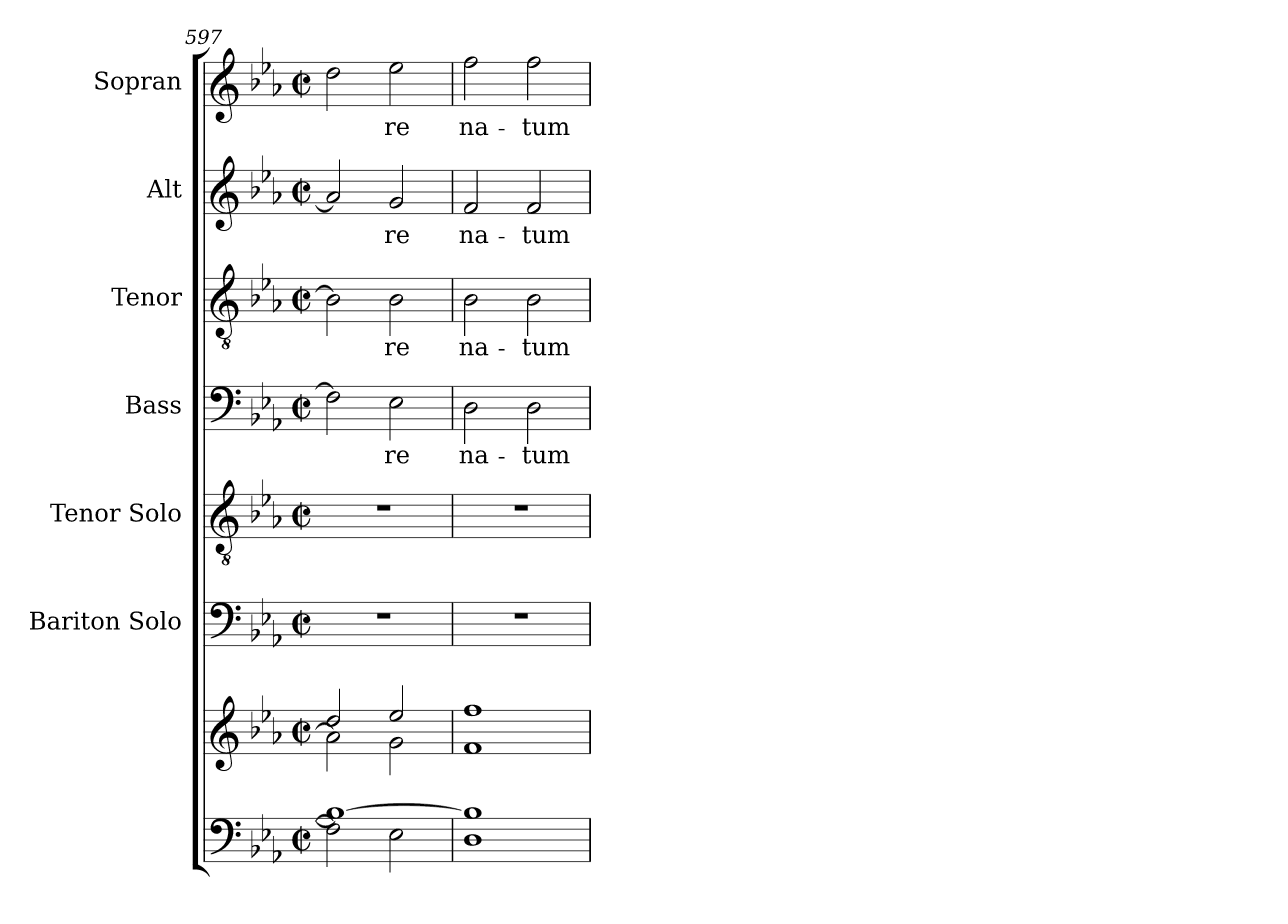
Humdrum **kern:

**kern	**kern	**kern	**kern	**kern	**text	**kern	**text	**kern	**text	**kern	**text
*part7	*part7	*part6	*part5	*part4	*part4	*part3	*part3	*part2	*part2	*part1	*part1
*staff8	*staff7	*staff6	*staff5	*staff4	*staff4	*staff3	*staff3	*staff2	*staff2	*staff1	*staff1
*	*	*I"Bariton Solo	*I"Tenor Solo	*I"Bass	*	*I"Tenor	*	*I"Alt	*	*I"Sopran	*
*	*	*	*	*I'B.	*	*I'T.	*	*I'A.	*	*I'S.	*
*clefF4	*clefG2	*clefF4	*clefGv2	*clefF4	*	*clefGv2	*	*clefG2	*	*clefG2	*
*k[b-e-a-]	*k[b-e-a-]	*k[b-e-a-]	*k[b-e-a-]	*k[b-e-a-]	*	*k[b-e-a-]	*	*k[b-e-a-]	*	*k[b-e-a-]	*
*E-:	*E-:	*E-:	*E-:	*E-:	*	*E-:	*	*E-:	*	*E-:	*
*M2/2	*M2/2	*M2/2	*M2/2	*M2/2	*	*M2/2	*	*M2/2	*	*M2/2	*
*met(c|)	*met(c|)	*met(c|)	*met(c|)	*met(c|)	*	*met(c|)	*	*met(c|)	*	*met(c|)	*
=597	=597	=597	=597	=597	=597	=597	=597	=597	=597	=597	=597
*^	*^	*	*	*	*	*	*	*	*	*	*
1B-_	2F\]	2dd/	2a\]	1r	1r	2F\]	.	2B-\]	.	2a/]	.	2dd\	.
!	!	!	!	!	!	!	!LO:LY:b	!	!LO:LY:b	!	!LO:LY:b	!	!LO:LY:b
.	2E-\	2ee-/	2g\	.	.	2E-\	-re	2B-\	-re	2g/	-re	2ee-\	-re
=598	=598	=598	=598	=598	=598	=598	=598	=598	=598	=598	=598	=598	=598
!	!	!	!	!	!	!	!LO:LY:b	!	!LO:LY:b	!	!LO:LY:b	!	!LO:LY:b
1B-]	1D	1ff	1f	1r	1r	2D\	na-	2B-\	na-	2f/	na-	2ff\	na-
!	!	!	!	!	!	!	!LO:LY:b	!	!LO:LY:b	!	!LO:LY:b	!	!LO:LY:b
.	.	.	.	.	.	2D\	-tum	2B-\	-tum	2f/	-tum	2ff\	-tum
*v	*v	*	*	*	*	*	*	*	*	*	*	*	*
*	*v	*v	*	*	*	*	*	*	*	*	*	*
=	=	=	=	=	=	=	=	=	=	=	=
*-	*-	*-	*-	*-	*-	*-	*-	*-	*-	*-	*-
